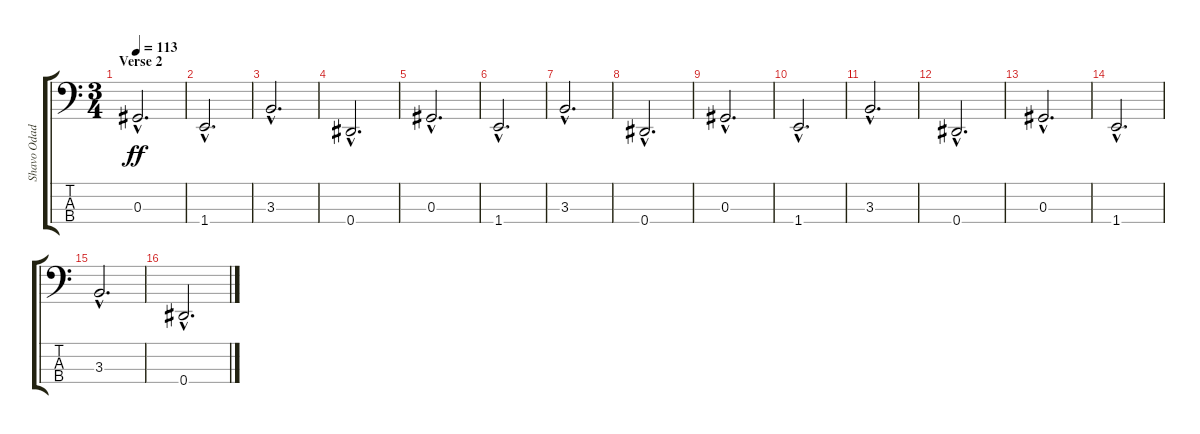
\track ("Shavo Odadjian" "Shavo Odad") {instrument electricbasspick}
\staff {score tabs}
\tuning (Gb2 Db2 Ab1 Eb1) {hide}
\ts (3 4)
\section ("" "Verse 2")
\tempo 113
\clef f4
\ks c
0.3{hac}.2{d dy ff} |
1.4{hac}.2{d} |
3.3{hac}.2{d} |
0.4{hac}.2{d} |
0.3{hac}.2{d} |
1.4{hac}.2{d} |
3.3{hac}.2{d} |
0.4{hac}.2{d} |
0.3{hac}.2{d} |
1.4{hac}.2{d} |
3.3{hac}.2{d} |
0.4{hac}.2{d} |
0.3{hac}.2{d} |
1.4{hac}.2{d} |
3.3{hac}.2{d} |
0.4{hac}.2{d}
